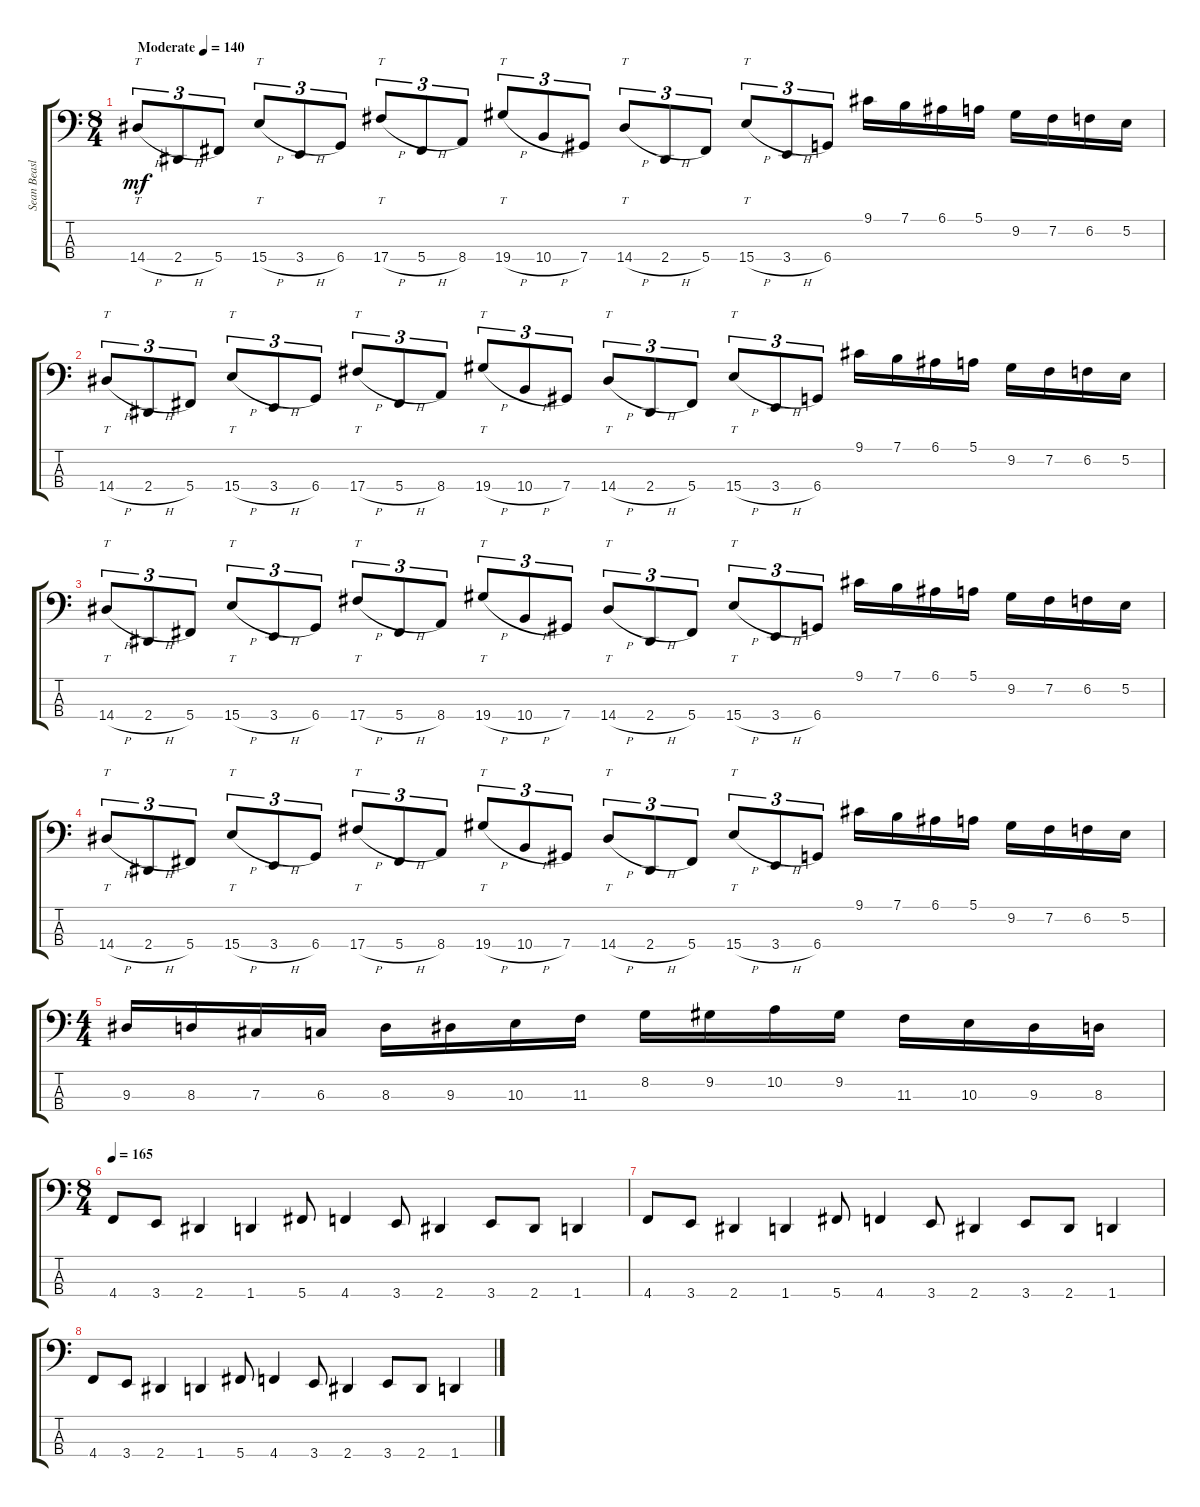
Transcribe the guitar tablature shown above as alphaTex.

\track ("Sean Beasley" "Sean Beasl") {instrument electricbassfinger}
\staff {score tabs}
\tuning (E2 B1 Gb1 Db1) {hide}
\ts (8 4)
\section ("" "")
\tempo (140 "Moderate")
\clef f4
\ks c
14.4{h}.8{tt tu (3 2) dy mf instrument electricbassfinger} 2.4{h}.8{tu (3 2)} 5.4.8{tu (3 2)} 15.4{h}.8{tt tu (3 2)} 3.4{h}.8{tu (3 2)} 6.4.8{tu (3 2)} 17.4{h}.8{tt tu (3 2)} 5.4{h}.8{tu (3 2)} 8.4.8{tu (3 2)} 19.4{h}.8{tt tu (3 2)} 10.4{h}.8{tu (3 2)} 7.4.8{tu (3 2)} 14.4{h}.8{tt tu (3 2)} 2.4{h}.8{tu (3 2)} 5.4.8{tu (3 2)} 15.4{h}.8{tt tu (3 2)} 3.4{h}.8{tu (3 2)} 6.4.8{tu (3 2)} 9.1.16 7.1.16 6.1.16 5.1.16 9.2.16 7.2.16 6.2.16 5.2.16 |
14.4{h}.8{tt tu (3 2)} 2.4{h}.8{tu (3 2)} 5.4.8{tu (3 2)} 15.4{h}.8{tt tu (3 2)} 3.4{h}.8{tu (3 2)} 6.4.8{tu (3 2)} 17.4{h}.8{tt tu (3 2)} 5.4{h}.8{tu (3 2)} 8.4.8{tu (3 2)} 19.4{h}.8{tt tu (3 2)} 10.4{h}.8{tu (3 2)} 7.4.8{tu (3 2)} 14.4{h}.8{tt tu (3 2)} 2.4{h}.8{tu (3 2)} 5.4.8{tu (3 2)} 15.4{h}.8{tt tu (3 2)} 3.4{h}.8{tu (3 2)} 6.4.8{tu (3 2)} 9.1.16 7.1.16 6.1.16 5.1.16 9.2.16 7.2.16 6.2.16 5.2.16 |
14.4{h}.8{tt tu (3 2)} 2.4{h}.8{tu (3 2)} 5.4.8{tu (3 2)} 15.4{h}.8{tt tu (3 2)} 3.4{h}.8{tu (3 2)} 6.4.8{tu (3 2)} 17.4{h}.8{tt tu (3 2)} 5.4{h}.8{tu (3 2)} 8.4.8{tu (3 2)} 19.4{h}.8{tt tu (3 2)} 10.4{h}.8{tu (3 2)} 7.4.8{tu (3 2)} 14.4{h}.8{tt tu (3 2)} 2.4{h}.8{tu (3 2)} 5.4.8{tu (3 2)} 15.4{h}.8{tt tu (3 2)} 3.4{h}.8{tu (3 2)} 6.4.8{tu (3 2)} 9.1.16 7.1.16 6.1.16 5.1.16 9.2.16 7.2.16 6.2.16 5.2.16 |
14.4{h}.8{tt tu (3 2)} 2.4{h}.8{tu (3 2)} 5.4.8{tu (3 2)} 15.4{h}.8{tt tu (3 2)} 3.4{h}.8{tu (3 2)} 6.4.8{tu (3 2)} 17.4{h}.8{tt tu (3 2)} 5.4{h}.8{tu (3 2)} 8.4.8{tu (3 2)} 19.4{h}.8{tt tu (3 2)} 10.4{h}.8{tu (3 2)} 7.4.8{tu (3 2)} 14.4{h}.8{tt tu (3 2)} 2.4{h}.8{tu (3 2)} 5.4.8{tu (3 2)} 15.4{h}.8{tt tu (3 2)} 3.4{h}.8{tu (3 2)} 6.4.8{tu (3 2)} 9.1.16 7.1.16 6.1.16 5.1.16 9.2.16 7.2.16 6.2.16 5.2.16 |
\ts (4 4)
9.3.16 8.3.16 7.3.16 6.3.16 8.3.16 9.3.16 10.3.16 11.3.16 8.2.16 9.2.16 10.2.16 9.2.16 11.3.16 10.3.16 9.3.16 8.3.16 |
\ts (8 4)
\section ("" "")
\tempo 165
4.4.8 3.4.8 2.4.4 1.4.4 5.4.8 4.4.4 3.4.8 2.4.4 3.4.8 2.4.8 1.4.4 |
4.4.8 3.4.8 2.4.4 1.4.4 5.4.8 4.4.4 3.4.8 2.4.4 3.4.8 2.4.8 1.4.4 |
4.4.8 3.4.8 2.4.4 1.4.4 5.4.8 4.4.4 3.4.8 2.4.4 3.4.8 2.4.8 1.4.4
